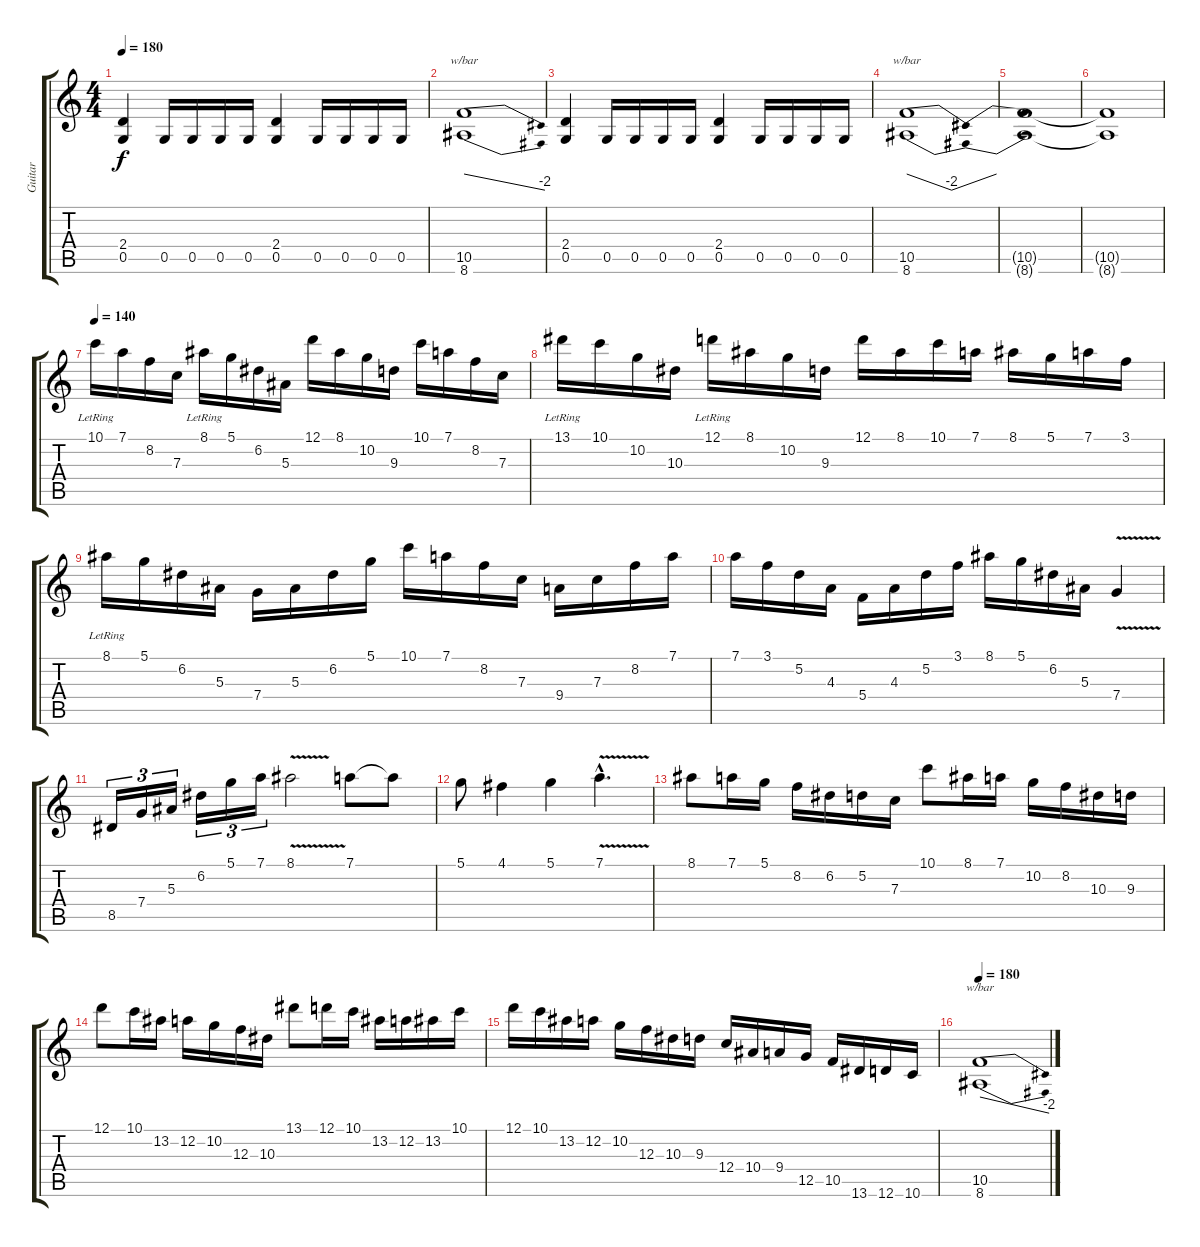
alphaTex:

\track ("Guitar" "Guitar") {instrument distortionguitar}
\staff {score tabs}
\tuning (D4 A3 F3 C3 G2 D2) {hide}
\ts (4 4)
\tempo 180
\clef g2
\ks c
(2.4 0.5).4{dy f} 0.5.16 0.5.16 0.5.16 0.5.16 (2.4 0.5).4 0.5.16 0.5.16 0.5.16 0.5.16 |
(10.5 8.6).1{tbe (dive default 0 0 60 -8)} |
(2.4 0.5).4 0.5.16 0.5.16 0.5.16 0.5.16 (2.4 0.5).4 0.5.16 0.5.16 0.5.16 0.5.16 |
(10.5 8.6).1{tbe (dip default 0 0 30 -8 60 0)} |
(10.5{t} 8.6{t}).1 |
(10.5{t} 8.6{t}).1 |
\tempo 140
10.1{lr}.16{volume 16} 7.1.16 8.2.16 7.3.16 8.1{lr}.16 5.1.16 6.2.16 5.3.16 12.1.16 8.1.16 10.2.16 9.3.16 10.1.16 7.1.16 8.2.16 7.3.16 |
13.1{lr}.16 10.1.16 10.2.16 10.3.16 12.1{lr}.16 8.1.16 10.2.16 9.3.16 12.1.16 8.1.16 10.1.16 7.1.16 8.1.16 5.1.16 7.1.16 3.1.16 |
8.1{lr}.16 5.1.16 6.2.16 5.3.16 7.4.16 5.3.16 6.2.16 5.1.16 10.1.16 7.1.16 8.2.16 7.3.16 9.4.16 7.3.16 8.2.16 7.1.16 |
7.1.16 3.1.16 5.2.16 4.3.16 5.4.16 4.3.16 5.2.16 3.1.16 8.1.16 5.1.16 6.2.16 5.3.16 7.4{v}.4 |
8.5.16{tu (3 2)} 7.4.16{tu (3 2)} 5.3.16{tu (3 2)} 6.2.16{tu (3 2)} 5.1.16{tu (3 2)} 7.1.16{tu (3 2)} 8.1{v}.2 7.1.8 7.1{t}.8 |
5.1.8 4.1.4 5.1.4 7.1{v hac}.4{d} |
8.1.8 7.1.16 5.1.16 8.2.16 6.2.16 5.2.16 7.3.16 10.1.8 8.1.16 7.1.16 10.2.16 8.2.16 10.3.16 9.3.16 |
12.1.8 10.1.16 13.2.16 12.2.16 10.2.16 12.3.16 10.3.16 13.1.8 12.1.16 10.1.16 13.2.16 12.2.16 13.2.16 10.1.16 |
12.1.16 10.1.16 13.2.16 12.2.16 10.2.16 12.3.16 10.3.16 9.3.16 12.4.16 10.4.16 9.4.16 12.5.16 10.5.16 13.6.16 12.6.16 10.6.16 |
\tempo 180
(10.5 8.6).1{tbe (dive default 0 0 60 -8) volume 14}
